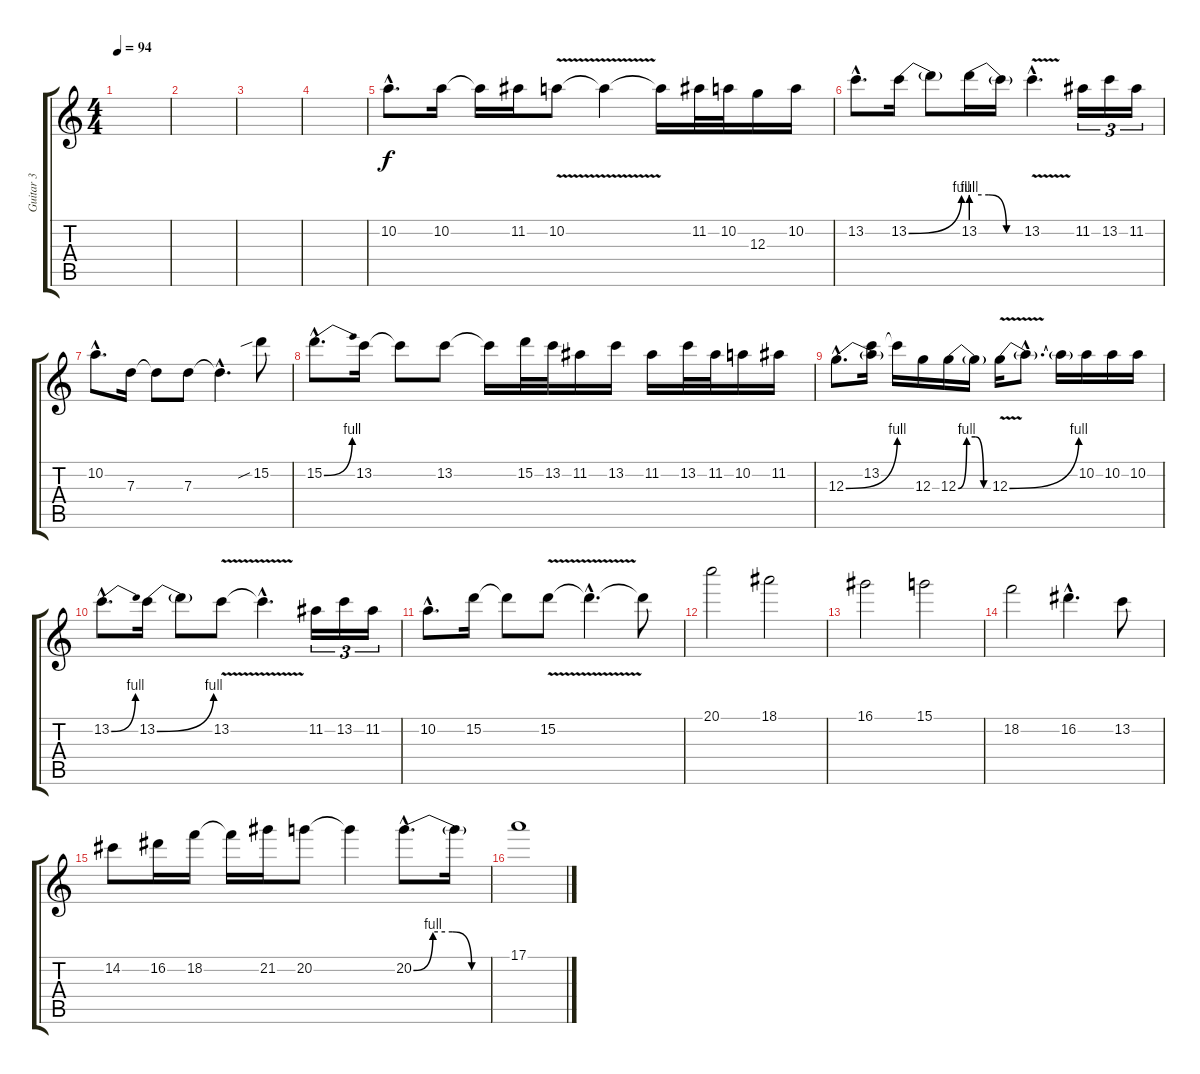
\track ("Guitar 3" "Guitar 3") {instrument distortionguitar}
\staff {score tabs}
\tuning (E4 B3 G3 D3 A2 E2) {hide}
\ts (4 4)
\tempo 94
\clef g2
\ks c
|
|
|
|
10.2{hac}.8{d volume 15} 10.2.16 10.2{t}.16 11.2.16 10.2{v}.8 10.2{t}.4 10.2{t}.16 11.2.32 10.2.32 12.3.16 10.2.16 |
13.2{hac}.8{d} 13.2{be (bend 0 0 60 4)}.16 13.2{t}.8 13.2{be (custom 0 4 20 4 40 0 60 0)}.16 13.2{t}.16 13.2{v hac}.4{d} 11.2.16{tu (3 2)} 13.2.16{tu (3 2)} 11.2.16{tu (3 2)} |
10.2{hac}.8{d} 7.3.16 7.3{t}.8 7.3.8 7.3{hac t}.4{d} 15.2{sib}.8 |
15.2{be (bend 0 0 60 4) hac}.8{d} 13.2.16 13.2{t}.8 13.2.8 13.2{t}.16 15.2.32 13.2.32 11.2.16 13.2.16 11.2.16 13.2.32 11.2.32 10.2.16 11.2.16 |
12.3{be (bend 0 0 60 4) hac}.8{d} (13.2 12.3{t}).16 13.2{t}.16 12.3.16 12.3{be (custom 0 0 15 4 30 4 45 0 60 0)}.16 12.3{t}.16 12.3{be (bend 0 0 60 4) v}.16 12.3{hac t}.8{d} 12.3{t}.16 10.2.16 10.2.16 10.2.16 |
13.2{be (bend 0 0 60 4) hac}.8{d} 13.2{be (bend 0 0 60 4)}.16 13.2{t}.8 13.2{v}.8 13.2{hac t}.4{d} 11.2.16{tu (3 2)} 13.2.16{tu (3 2)} 11.2.16{tu (3 2)} |
10.2{hac}.8{d} 15.2.16 15.2{t}.8 15.2{v}.8 15.2{hac t}.4{d} 15.2{t}.8 |
20.1.2 18.1.2 |
16.1.2 15.1.2 |
18.2.2 16.2{hac}.4{d} 13.2.8 |
14.2.8 16.2.16 18.2.16 18.2{t}.16 21.2.16 20.2.8 20.2{t}.4 20.2{be (custom 0 0 15 4 30 4 45 0 60 0) hac}.8{d} 20.2{t}.16 |
17.1.1
